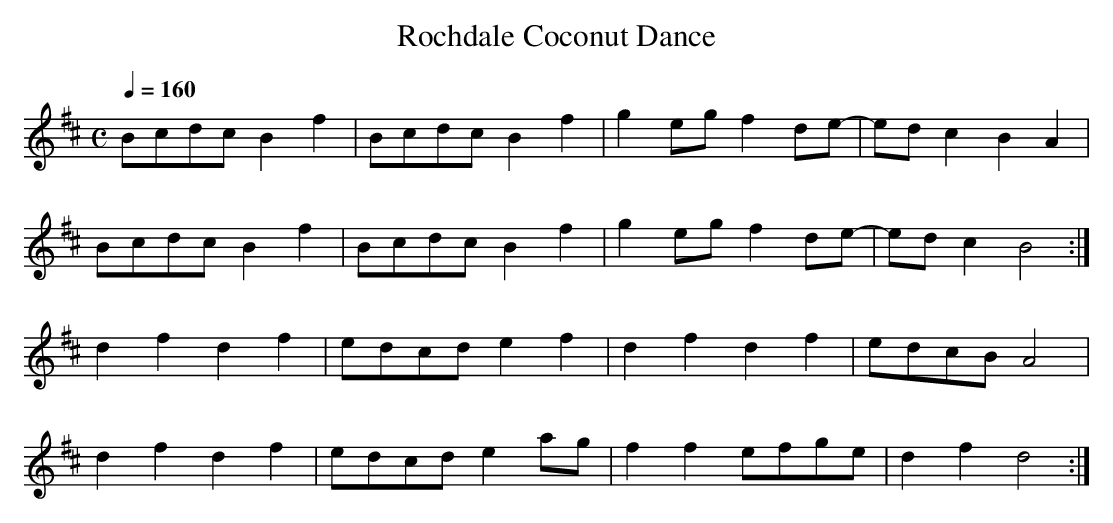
X:1
T:Rochdale Coconut Dance
M:C
K:Dmaj
L:1/4
Q:1/4=160
B/2c/2d/2c/2 Bf | B/2c/2d/2c/2 Bf |\
g e/2g/2 f d/2e/2- | e/2d/2 c B A |
B/2c/2d/2c/2 Bf | B/2c/2d/2c/2 Bf | g e/2g/2 f d/2e/2- |\
e/2d/2 c B2 :|
dfdf | e/2d/2c/2d/2 ef| dfdf | e/2d/2c/2B/2 A2 |
dfdf | e/2d/2c/2d/2 e a/2g/2 | ff e/2f/2g/2e/2 | dfd2 :|
